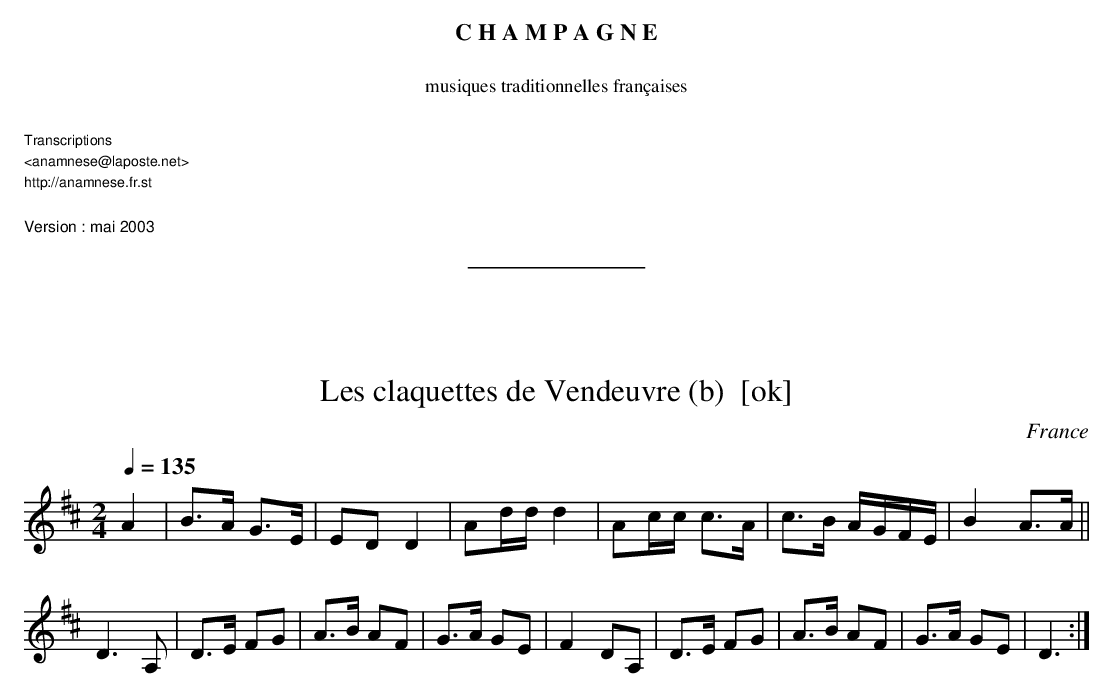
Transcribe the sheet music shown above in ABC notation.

X:1
T:Les claquettes de Vendeuvre (b)  [ok]
O:France
M:2/4
L:1/8
Q:1/4=135
K:D
A2 | B>A G>E | ED D2 | Ad/2d/2 d2 | Ac/2c/2 c>A | c>B A/2G/2F/2E/2 | B2 A>A ||
 D3 A, | D>E FG | A>B AF | G>A GE | F2 DA, | D>E FG | A>B AF | G>A GE | D3 :|
